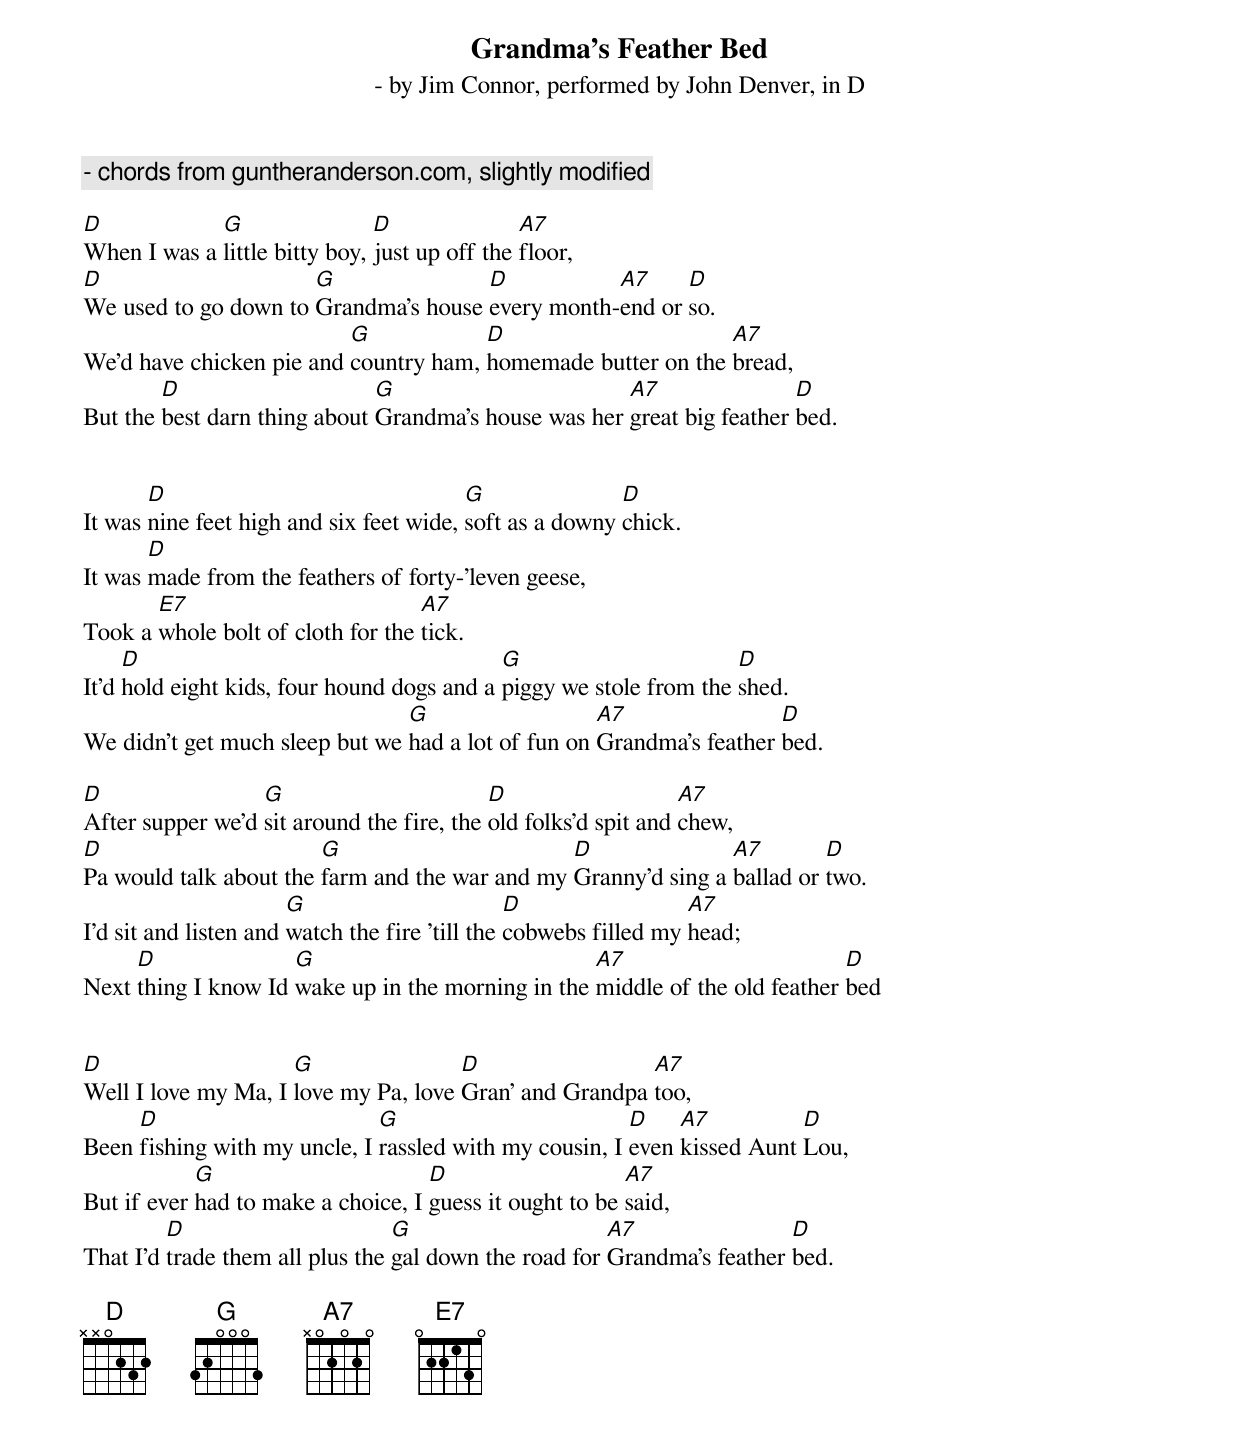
Grandma's Feather Bed
 - by Jim Connor, performed by John Denver, in D
 - chords from guntheranderson.com, slightly modified

D            G                 D               A7
When I was a little bitty boy, just up off the floor,
D                     G               D           A7     D
We used to go down to Grandma's house every month-end or so.
                          G            D                      A7
We'd have chicken pie and country ham, homemade butter on the bread,
        D                     G                       A7                D
But the best darn thing about Grandma's house was her great big feather bed.


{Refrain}
       D                                 G               D
It was nine feet high and six feet wide, soft as a downy chick.
       D
It was made from the feathers of forty-'leven geese,
       E7                          A7
Took a whole bolt of cloth for the tick.
     D                                      G                       D
It'd hold eight kids, four hound dogs and a piggy we stole from the shed.
                                G                   A7                D
We didn't get much sleep but we had a lot of fun on Grandma's feather bed.

D                 G                        D                    A7
After supper we'd sit around the fire, the old folks'd spit and chew,
D                       G                       D               A7        D
Pa would talk about the farm and the war and my Granny'd sing a ballad or two.
                       G                        D                 A7
I'd sit and listen and watch the fire 'till the cobwebs filled my head;
     D               G                             A7                        D
Next thing I know Id wake up in the morning in the middle of the old feather bed

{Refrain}

D                    G                D                 A7
Well I love my Ma, I love my Pa, love Gran' and Grandpa too,
     D                        G                         D    A7          D
Been fishing with my uncle, I rassled with my cousin, I even kissed Aunt Lou,
            G                       D                    A7
But if ever had to make a choice, I guess it ought to be said,
         D                       G                     A7                D
That I'd trade them all plus the gal down the road for Grandma's feather bed.

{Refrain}
